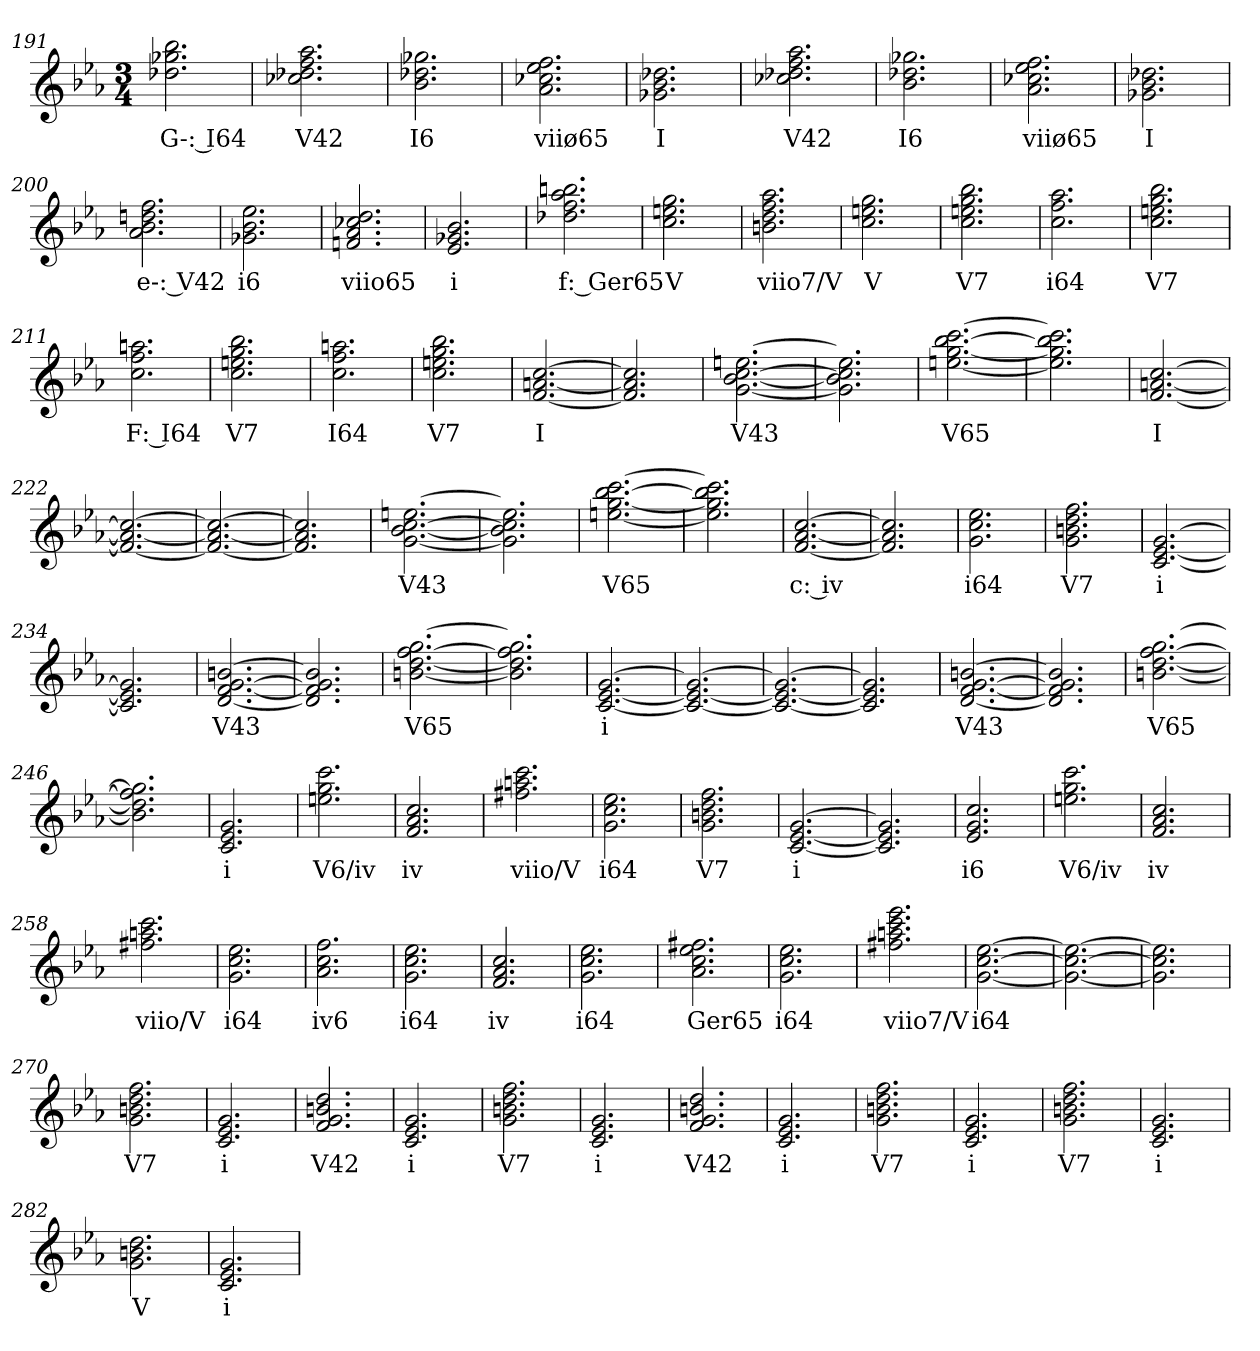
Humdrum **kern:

**kern	**text
*part1	*part1
*staff1	*staff1
*k[b-e-a-]	*
*c:	*
*M3/4	*
=191	=191
2.dd-X 2.gg-X 2.bb-	G-: I64
=192	=192
2.cc-X 2.dd-X 2.ff 2.aa-	V42
=193	=193
2.b- 2.dd-X 2.gg-X	I6
=194	=194
2.a- 2.cc-X 2.ee- 2.ff	viiø65
=195	=195
2.g-X 2.b- 2.dd-X	I
=196	=196
2.cc-X 2.dd-X 2.ff 2.aa-	V42
=197	=197
2.b- 2.dd-X 2.gg-X	I6
=198	=198
2.a- 2.cc-X 2.ee- 2.ff	viiø65
=199	=199
2.g-X 2.b- 2.dd-X	I
=200	=200
2.a- 2.b- 2.ddn 2.ff	e-: V42
=201	=201
2.g-X 2.b- 2.ee-	i6
=202	=202
2.fn 2.a- 2.cc-X 2.dd	viio65
=203	=203
2.e- 2.g-X 2.b-	i
=204	=204
2.dd-X 2.ff 2.aa- 2.bbn	f: Ger65
=205	=205
2.cc 2.een 2.gg	V
=206	=206
2.bn 2.dd 2.ff 2.aa-	viio7/V
=207	=207
2.cc 2.een 2.gg	V
=208	=208
2.cc 2.een 2.gg 2.bb-	V7
=209	=209
2.cc 2.ff 2.aa-	i64
=210	=210
2.cc 2.een 2.gg 2.bb-	V7
=211	=211
2.cc 2.ff 2.aan	F: I64
=212	=212
2.cc 2.een 2.gg 2.bb-	V7
=213	=213
2.cc 2.ff 2.aan	I64
=214	=214
2.cc 2.een 2.gg 2.bb-	V7
=215	=215
[2.f [2.an [2.cc	I
=216	=216
2.f] 2.a] 2.cc]	.
=217	=217
[2.g [2.b- [2.cc [2.een	V43
=218	=218
2.g] 2.b-] 2.cc] 2.ee]	.
=219	=219
[2.een [2.gg [2.bb- [2.ccc	V65
=220	=220
2.ee] 2.gg] 2.bb-] 2.ccc]	.
=221	=221
[2.f [2.an [2.cc	I
=222	=222
2.f_ 2.a_ 2.cc_	.
=223	=223
2.f_ 2.a_ 2.cc_	.
=224	=224
2.f] 2.a] 2.cc]	.
=225	=225
[2.g [2.b- [2.cc [2.een	V43
=226	=226
2.g] 2.b-] 2.cc] 2.ee]	.
=227	=227
[2.een [2.gg [2.bb- [2.ccc	V65
=228	=228
2.ee] 2.gg] 2.bb-] 2.ccc]	.
=229	=229
[2.f [2.a- [2.cc	c: iv
=230	=230
2.f] 2.a-] 2.cc]	.
=231	=231
2.g 2.cc 2.ee-	i64
=232	=232
2.g 2.bn 2.dd 2.ff	V7
=233	=233
[2.c [2.e- [2.g	i
=234	=234
2.c] 2.e-] 2.g]	.
=235	=235
[2.d [2.f [2.g [2.bn	V43
=236	=236
2.d] 2.f] 2.g] 2.b]	.
=237	=237
[2.bn [2.dd [2.ff [2.gg	V65
=238	=238
2.b] 2.dd] 2.ff] 2.gg]	.
=239	=239
[2.c [2.e- [2.g	i
=240	=240
2.c_ 2.e-_ 2.g_	.
=241	=241
2.c_ 2.e-_ 2.g_	.
=242	=242
2.c] 2.e-] 2.g]	.
=243	=243
[2.d [2.f [2.g [2.bn	V43
=244	=244
2.d] 2.f] 2.g] 2.b]	.
=245	=245
[2.bn [2.dd [2.ff [2.gg	V65
=246	=246
2.b] 2.dd] 2.ff] 2.gg]	.
=247	=247
2.c 2.e- 2.g	i
=248	=248
2.een 2.gg 2.ccc	V6/iv
=249	=249
2.f 2.a- 2.cc	iv
=250	=250
2.ff#X 2.aan 2.ccc	viio/V
=251	=251
2.g 2.cc 2.ee-	i64
=252	=252
2.g 2.bn 2.dd 2.ff	V7
=253	=253
[2.c [2.e- [2.g	i
=254	=254
2.c] 2.e-] 2.g]	.
=255	=255
2.e- 2.g 2.cc	i6
=256	=256
2.een 2.gg 2.ccc	V6/iv
=257	=257
2.f 2.a- 2.cc	iv
=258	=258
2.ff#X 2.aan 2.ccc	viio/V
=259	=259
2.g 2.cc 2.ee-	i64
=260	=260
2.a- 2.cc 2.ff	iv6
=261	=261
2.g 2.cc 2.ee-	i64
=262	=262
2.f 2.a- 2.cc	iv
=263	=263
2.g 2.cc 2.ee-	i64
=264	=264
2.a- 2.cc 2.ee- 2.ff#X	Ger65
=265	=265
2.g 2.cc 2.ee-	i64
=266	=266
2.ff#X 2.aan 2.ccc 2.eee-	viio7/V
=267	=267
[2.g [2.cc [2.ee-	i64
=268	=268
2.g_ 2.cc_ 2.ee-_	.
=269	=269
2.g] 2.cc] 2.ee-]	.
=270	=270
2.g 2.bn 2.dd 2.ff	V7
=271	=271
2.c 2.e- 2.g	i
=272	=272
2.f 2.g 2.bn 2.dd	V42
=273	=273
2.c 2.e- 2.g	i
=274	=274
2.g 2.bn 2.dd 2.ff	V7
=275	=275
2.c 2.e- 2.g	i
=276	=276
2.f 2.g 2.bn 2.dd	V42
=277	=277
2.c 2.e- 2.g	i
=278	=278
2.g 2.bn 2.dd 2.ff	V7
=279	=279
2.c 2.e- 2.g	i
=280	=280
2.g 2.bn 2.dd 2.ff	V7
=281	=281
2.c 2.e- 2.g	i
=282	=282
2.g 2.bn 2.dd	V
=283	=283
2.c 2.e- 2.g	i
=	=
*-	*-
